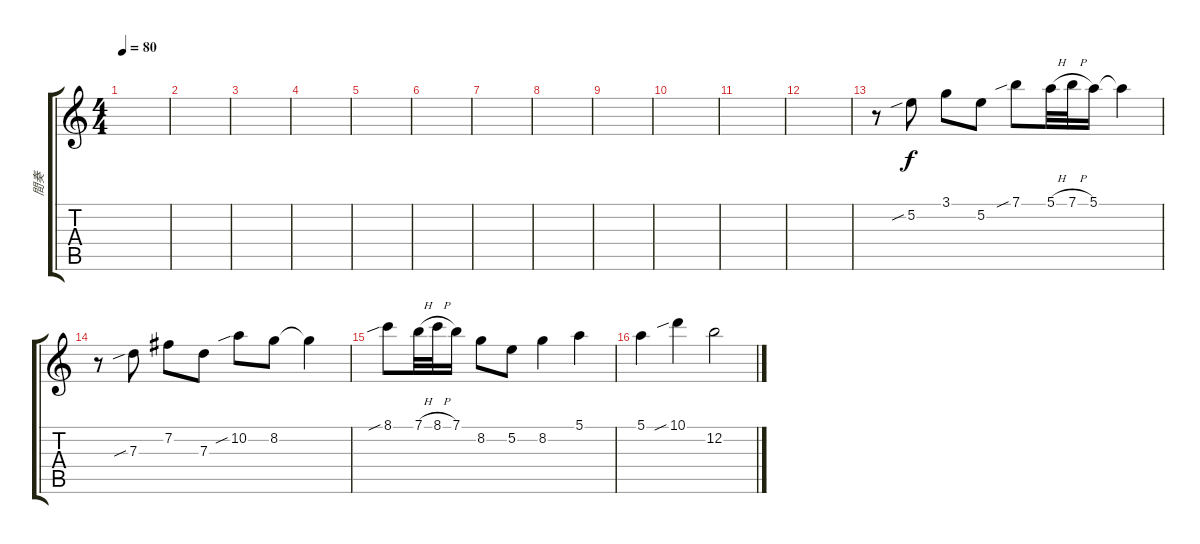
\track ("間奏" "間奏") {instrument acousticguitarsteel}
\staff {score tabs}
\tuning (E4 B3 G3 D3 A2 E2) {hide}
\ts (4 4)
\tempo 80
\clef g2
\ks c
|
|
|
|
|
|
|
|
|
|
|
|
r.8 5.2{sib}.8 3.1.8 5.2.8 7.1{sib}.8 5.1{h}.32 7.1{h}.32 5.1.16 5.1{t}.4 |
r.8 7.3{sib}.8 7.2.8 7.3.8 10.2{sib}.8 8.2.8 8.2{t}.4 |
8.1{sib}.8 7.1{h}.32 8.1{h}.32 7.1.16 8.2.8 5.2.8 8.2.4 5.1.4 |
5.1.4 10.1{sib}.4 12.2.2
